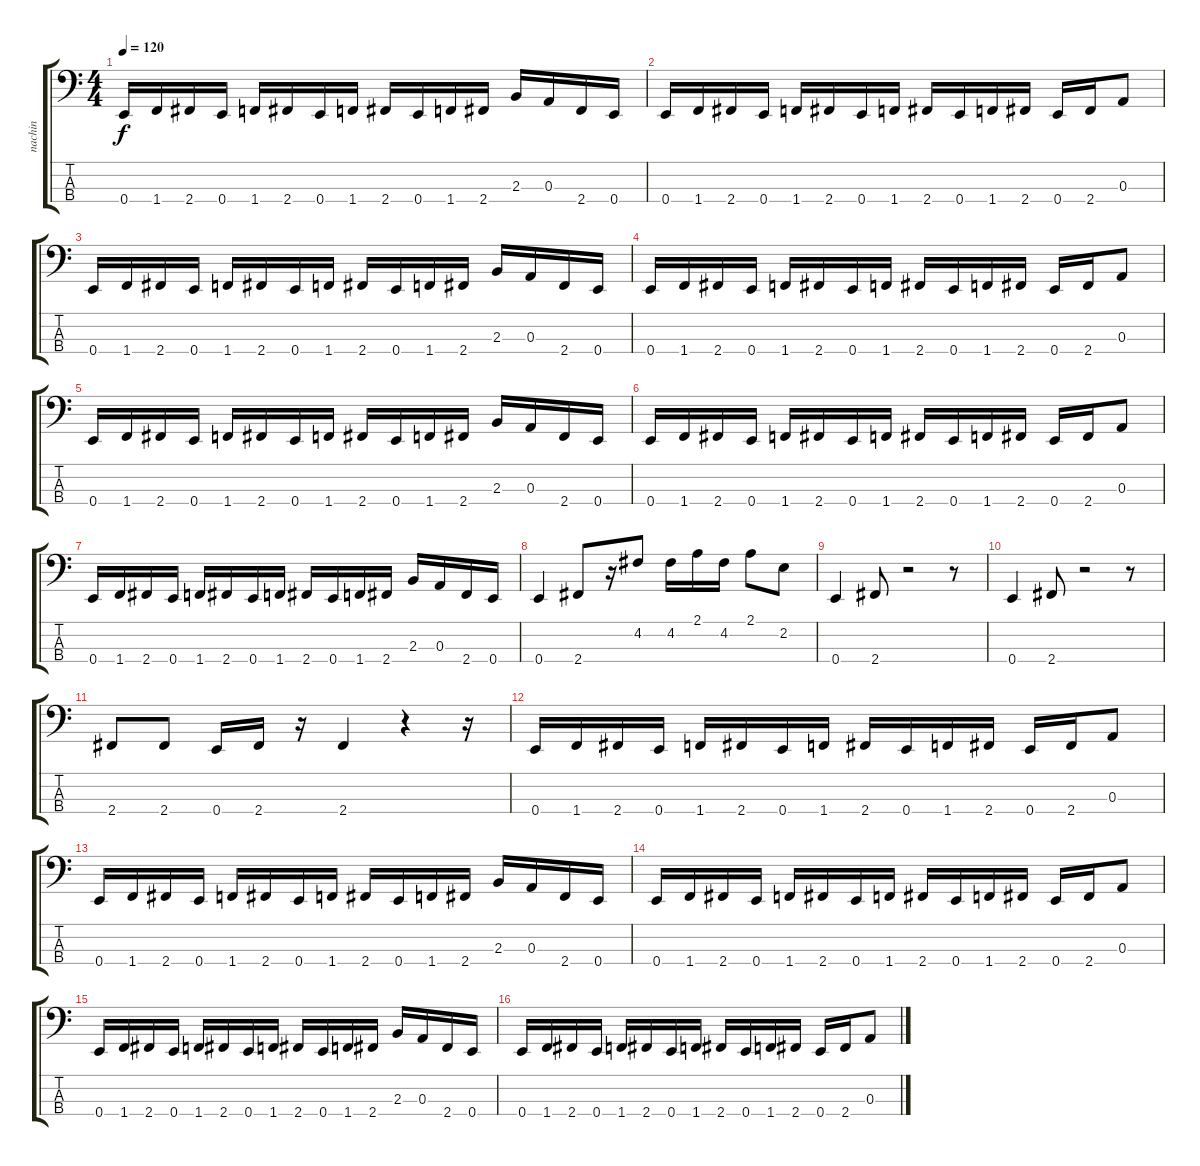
\track ("nachin" "nachin") {instrument electricbasspick}
\staff {score tabs}
\tuning (G2 D2 A1 E1) {hide}
\ts (4 4)
\tempo 120
\clef f4
\ks c
0.4.16{dy f} 1.4.16 2.4.16 0.4.16 1.4.16 2.4.16 0.4.16 1.4.16 2.4.16 0.4.16 1.4.16 2.4.16 2.3.16 0.3.16 2.4.16 0.4.16 |
0.4.16 1.4.16 2.4.16 0.4.16 1.4.16 2.4.16 0.4.16 1.4.16 2.4.16 0.4.16 1.4.16 2.4.16 0.4.16 2.4.16 0.3.8 |
0.4.16 1.4.16 2.4.16 0.4.16 1.4.16 2.4.16 0.4.16 1.4.16 2.4.16 0.4.16 1.4.16 2.4.16 2.3.16 0.3.16 2.4.16 0.4.16 |
0.4.16 1.4.16 2.4.16 0.4.16 1.4.16 2.4.16 0.4.16 1.4.16 2.4.16 0.4.16 1.4.16 2.4.16 0.4.16 2.4.16 0.3.8 |
0.4.16 1.4.16 2.4.16 0.4.16 1.4.16 2.4.16 0.4.16 1.4.16 2.4.16 0.4.16 1.4.16 2.4.16 2.3.16 0.3.16 2.4.16 0.4.16 |
0.4.16 1.4.16 2.4.16 0.4.16 1.4.16 2.4.16 0.4.16 1.4.16 2.4.16 0.4.16 1.4.16 2.4.16 0.4.16 2.4.16 0.3.8 |
0.4.16 1.4.16 2.4.16 0.4.16 1.4.16 2.4.16 0.4.16 1.4.16 2.4.16 0.4.16 1.4.16 2.4.16 2.3.16 0.3.16 2.4.16 0.4.16 |
0.4.4 2.4.8 r.16 4.2.8 4.2.16 2.1.16 4.2.16 2.1.8 2.2.8 |
0.4.4 2.4.8 r.2 r.8 |
0.4.4 2.4.8 r.2 r.8 |
2.4.8 2.4.8 0.4.16 2.4.16 r.16 2.4.4 r.4 r.16 |
0.4.16 1.4.16 2.4.16 0.4.16 1.4.16 2.4.16 0.4.16 1.4.16 2.4.16 0.4.16 1.4.16 2.4.16 0.4.16 2.4.16 0.3.8 |
0.4.16 1.4.16 2.4.16 0.4.16 1.4.16 2.4.16 0.4.16 1.4.16 2.4.16 0.4.16 1.4.16 2.4.16 2.3.16 0.3.16 2.4.16 0.4.16 |
0.4.16 1.4.16 2.4.16 0.4.16 1.4.16 2.4.16 0.4.16 1.4.16 2.4.16 0.4.16 1.4.16 2.4.16 0.4.16 2.4.16 0.3.8 |
0.4.16 1.4.16 2.4.16 0.4.16 1.4.16 2.4.16 0.4.16 1.4.16 2.4.16 0.4.16 1.4.16 2.4.16 2.3.16 0.3.16 2.4.16 0.4.16 |
0.4.16 1.4.16 2.4.16 0.4.16 1.4.16 2.4.16 0.4.16 1.4.16 2.4.16 0.4.16 1.4.16 2.4.16 0.4.16 2.4.16 0.3.8
